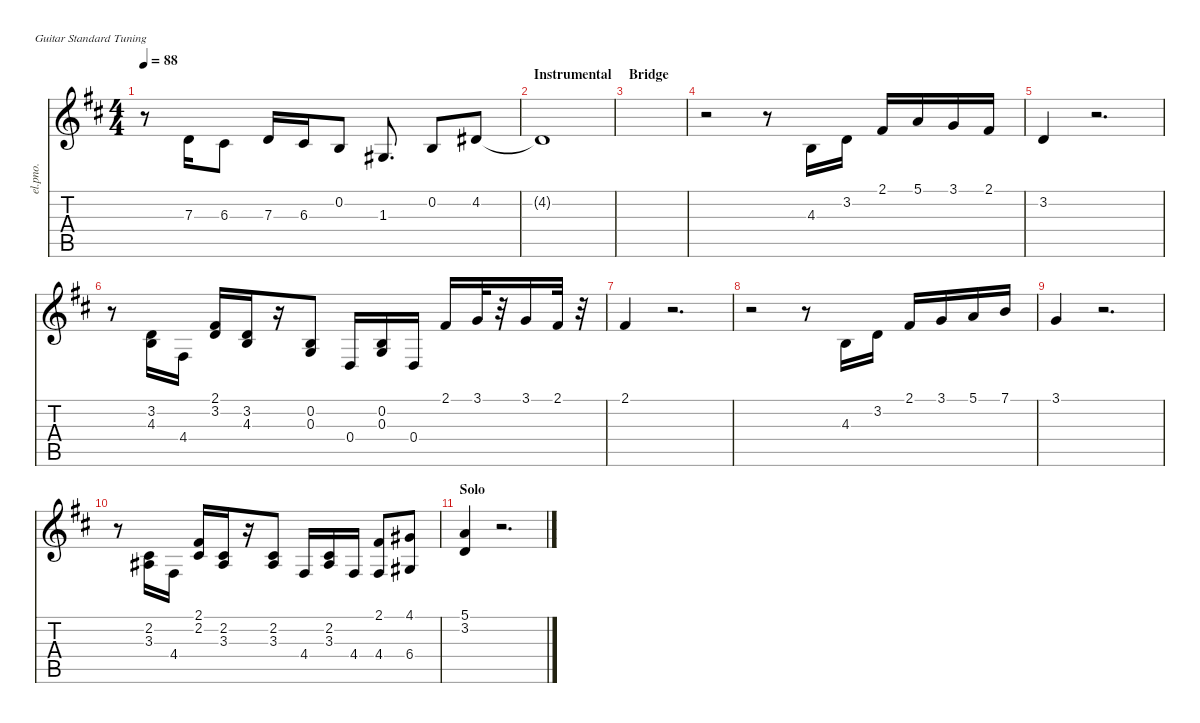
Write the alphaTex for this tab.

\defaultSystemsLayout 4
\hideDynamics
\bracketExtendMode nobrackets
\otherSystemsTrackNameOrientation horizontal
\track ("E-Piano Solo" "el.pno.") {instrument electricpiano1}
\staff {score tabs}
\tuning (E4 B3 G3 D3 A2 E2)
\ts (4 4)
\tempo 88
\clef g2
\ks d
r.8{dy mf beam Down} 7.3{acc forcenatural}.16{beam Up} 6.3{acc #}.8{beam Up} 7.3{acc forcenatural}.16{beam Up} 6.3{acc #}.16{beam Up} 0.2{acc forcenatural}.8{beam Up} 1.3{acc #}.8{d beam Up} 0.2{acc forcenatural}.8{beam Up} 4.2{acc #}.8{beam Up} |
\section ("" "Instrumental")
4.2{t acc #}.1{beam Up} |
\section ("" "Bridge")
|
r.2{beam Down} r.8{beam Down} 4.3{acc forcenatural}.16{beam Up} 3.2{acc forcenatural}.16{beam Up} 2.1{acc #}.16{beam Up} 5.1{acc forcenatural}.16{beam Up} 3.1{acc forcenatural}.16{beam Up} 2.1{acc #}.16{beam Up} |
3.2{acc forcenatural}.4{beam Up} r.2{d beam Up} |
r.8{beam Down} (3.2{acc forcenatural} 4.3{acc forcenatural}).16{beam Up} 4.4{acc #}.16{beam Up} (2.1{acc #} 3.2{acc forcenatural}).16{beam Up} (3.2{acc forcenatural} 4.3{acc forcenatural}).16{beam Up} r.16{beam Up} (0.3{acc forcenatural} 0.2{acc forcenatural}).8{beam Up} 0.4{acc forcenatural}.16{beam Up} (0.3{acc forcenatural} 0.2{acc forcenatural}).16{beam Up} 0.4{acc forcenatural}.16{beam Up} 2.1{acc #}.16{beam Up} 3.1{acc forcenatural}.32{beam Up} r.32{beam Up} 3.1{acc forcenatural}.16{beam Up} 2.1{acc #}.32{beam Up} r.32{beam Up} |
2.1{acc #}.4{beam Up} r.2{d beam Up} |
r.2{beam Down} r.8{beam Down} 4.3{acc forcenatural}.16{beam Up} 3.2{acc forcenatural}.16{beam Up} 2.1{acc #}.16{beam Up} 3.1{acc forcenatural}.16{beam Up} 5.1{acc forcenatural}.16{beam Up} 7.1{acc forcenatural}.16{beam Up} |
3.1{acc forcenatural}.4{beam Up} r.2{d beam Up} |
r.8{beam Down} (2.2{acc #} 3.3{acc #}).16{beam Up} 4.4{acc #}.16{beam Up} (2.1{acc #} 2.2{acc #}).16{beam Up} (2.2{acc #} 3.3{acc #}).16{beam Up} r.16{beam Up} (3.3{acc #} 2.2{acc #}).8{beam Up} 4.4{acc #}.16{beam Up} (3.3{acc #} 2.2{acc #}).16{beam Up} 4.4{acc #}.16{beam Up} (4.4{acc #} 2.1{acc #}).8{beam Up} (6.4{acc #} 4.1{acc #}).8{beam Up} |
\section ("" "Solo")
(5.1{acc forcenatural} 3.2{acc forcenatural}).4{beam Up} r.2{d beam Up}
